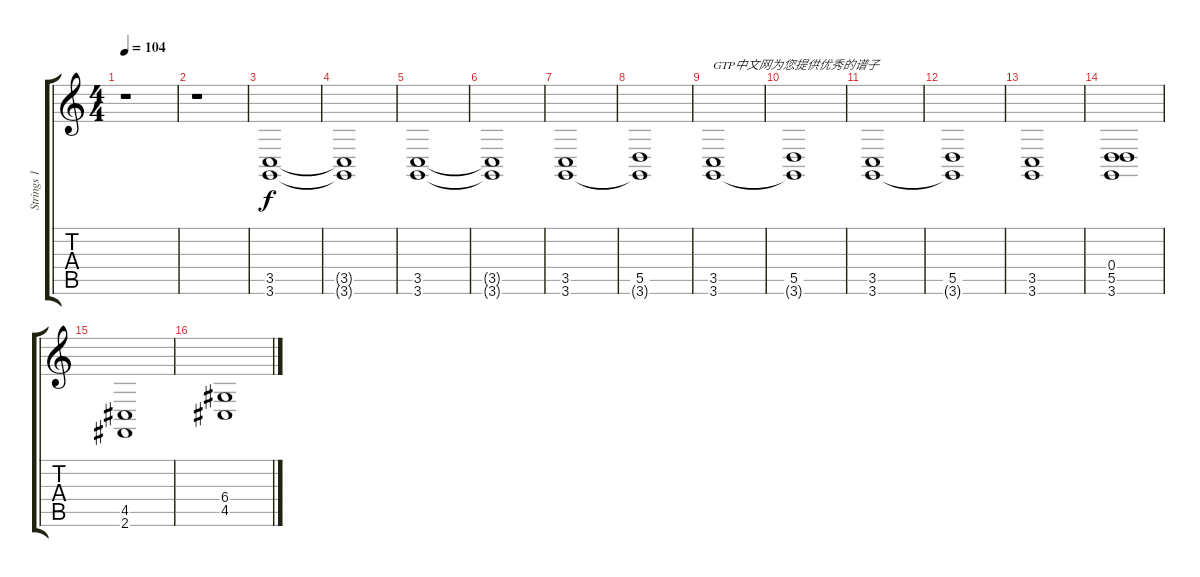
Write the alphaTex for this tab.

\track ("Strings 1" "Strings 1") {instrument stringensemble1}
\staff {score tabs}
\tuning (E4 B3 G3 D3 A2 E2) {hide}
\ts (4 4)
\tempo 104
\clef g2
\ks c
r.1{dy f instrument stringensemble1} |
r.1 |
(3.5 3.6).1 |
(3.5{t} 3.6{t}).1 |
(3.5 3.6).1 |
(3.5{t} 3.6{t}).1 |
(3.5 3.6).1 |
(5.5 3.6{t}).1 |
(3.5 3.6).1{txt "GTP中文网为您提供优秀的谱子"} |
(5.5 3.6{t}).1 |
(3.5 3.6).1 |
(5.5 3.6{t}).1 |
(3.5 3.6).1 |
(0.4 5.5 3.6).1 |
(4.5 2.6).1 |
(6.4 4.5).1
